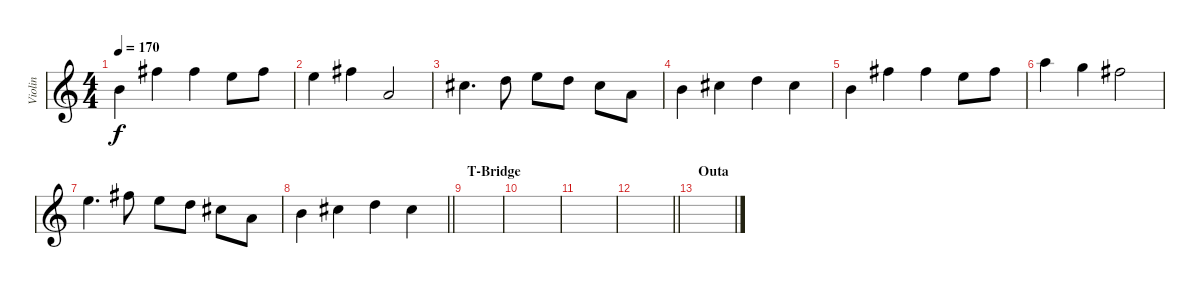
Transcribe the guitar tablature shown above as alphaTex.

\track ("Violin" "Violin") {instrument violin}
\staff {score}
\tuning (E4 B3 G3 D3 A2 E2) {hide}
\ts (4 4)
\tempo 170
\clef g2
\ks c
12.2.4{dy f} 14.1.4 14.1.4 12.1.8 14.1.8 |
12.1.4 14.1.4 14.3.2 |
14.2.4{d} 15.2.8 12.1.8 15.2.8 14.2.8 14.3.8 |
12.2.4 14.2.4 15.2.4 14.2.4 |
12.2.4 14.1.4 14.1.4 12.1.8 14.1.8 |
17.1.4 15.1.4 14.1.2 |
12.1.4{d} 14.1.8 12.1.8 15.2.8 14.2.8 14.3.8 |
\barLineRight lightlight
12.2.4 14.2.4 15.2.4 14.2.4 |
\section ("" "T-Bridge")
|
|
|
\barLineRight lightlight
|
\section ("" "Outa")
